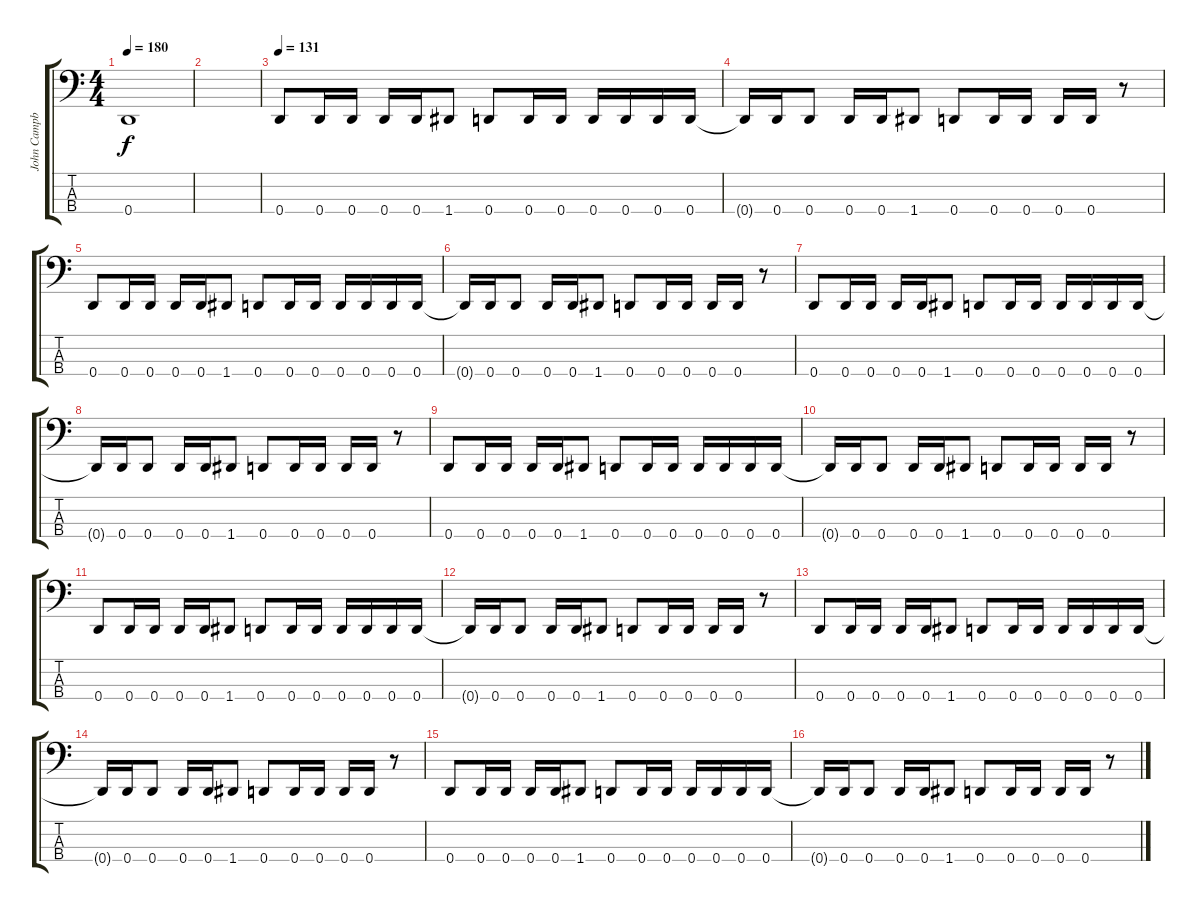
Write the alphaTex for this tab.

\track ("John Campbell" "John Campb") {instrument electricbasspick}
\staff {score tabs}
\tuning (G2 D2 A1 D1) {hide}
\ts (4 4)
\tempo 180
\clef f4
\ks c
0.4{t}.1{dy f} |
|
\tempo 131
0.4.8 0.4.16 0.4.16 0.4.16 0.4.16 1.4.8 0.4.8 0.4.16 0.4.16 0.4.16 0.4.16 0.4.16 0.4.16 |
0.4{t}.16 0.4.16 0.4.8 0.4.16 0.4.16 1.4.8 0.4.8 0.4.16 0.4.16 0.4.16 0.4.16 r.8 |
0.4.8 0.4.16 0.4.16 0.4.16 0.4.16 1.4.8 0.4.8 0.4.16 0.4.16 0.4.16 0.4.16 0.4.16 0.4.16 |
0.4{t}.16 0.4.16 0.4.8 0.4.16 0.4.16 1.4.8 0.4.8 0.4.16 0.4.16 0.4.16 0.4.16 r.8 |
0.4.8 0.4.16 0.4.16 0.4.16 0.4.16 1.4.8 0.4.8 0.4.16 0.4.16 0.4.16 0.4.16 0.4.16 0.4.16 |
0.4{t}.16 0.4.16 0.4.8 0.4.16 0.4.16 1.4.8 0.4.8 0.4.16 0.4.16 0.4.16 0.4.16 r.8 |
0.4.8 0.4.16 0.4.16 0.4.16 0.4.16 1.4.8 0.4.8 0.4.16 0.4.16 0.4.16 0.4.16 0.4.16 0.4.16 |
0.4{t}.16 0.4.16 0.4.8 0.4.16 0.4.16 1.4.8 0.4.8 0.4.16 0.4.16 0.4.16 0.4.16 r.8 |
0.4.8 0.4.16 0.4.16 0.4.16 0.4.16 1.4.8 0.4.8 0.4.16 0.4.16 0.4.16 0.4.16 0.4.16 0.4.16 |
0.4{t}.16 0.4.16 0.4.8 0.4.16 0.4.16 1.4.8 0.4.8 0.4.16 0.4.16 0.4.16 0.4.16 r.8 |
0.4.8 0.4.16 0.4.16 0.4.16 0.4.16 1.4.8 0.4.8 0.4.16 0.4.16 0.4.16 0.4.16 0.4.16 0.4.16 |
0.4{t}.16 0.4.16 0.4.8 0.4.16 0.4.16 1.4.8 0.4.8 0.4.16 0.4.16 0.4.16 0.4.16 r.8 |
0.4.8 0.4.16 0.4.16 0.4.16 0.4.16 1.4.8 0.4.8 0.4.16 0.4.16 0.4.16 0.4.16 0.4.16 0.4.16 |
0.4{t}.16 0.4.16 0.4.8 0.4.16 0.4.16 1.4.8 0.4.8 0.4.16 0.4.16 0.4.16 0.4.16 r.8
